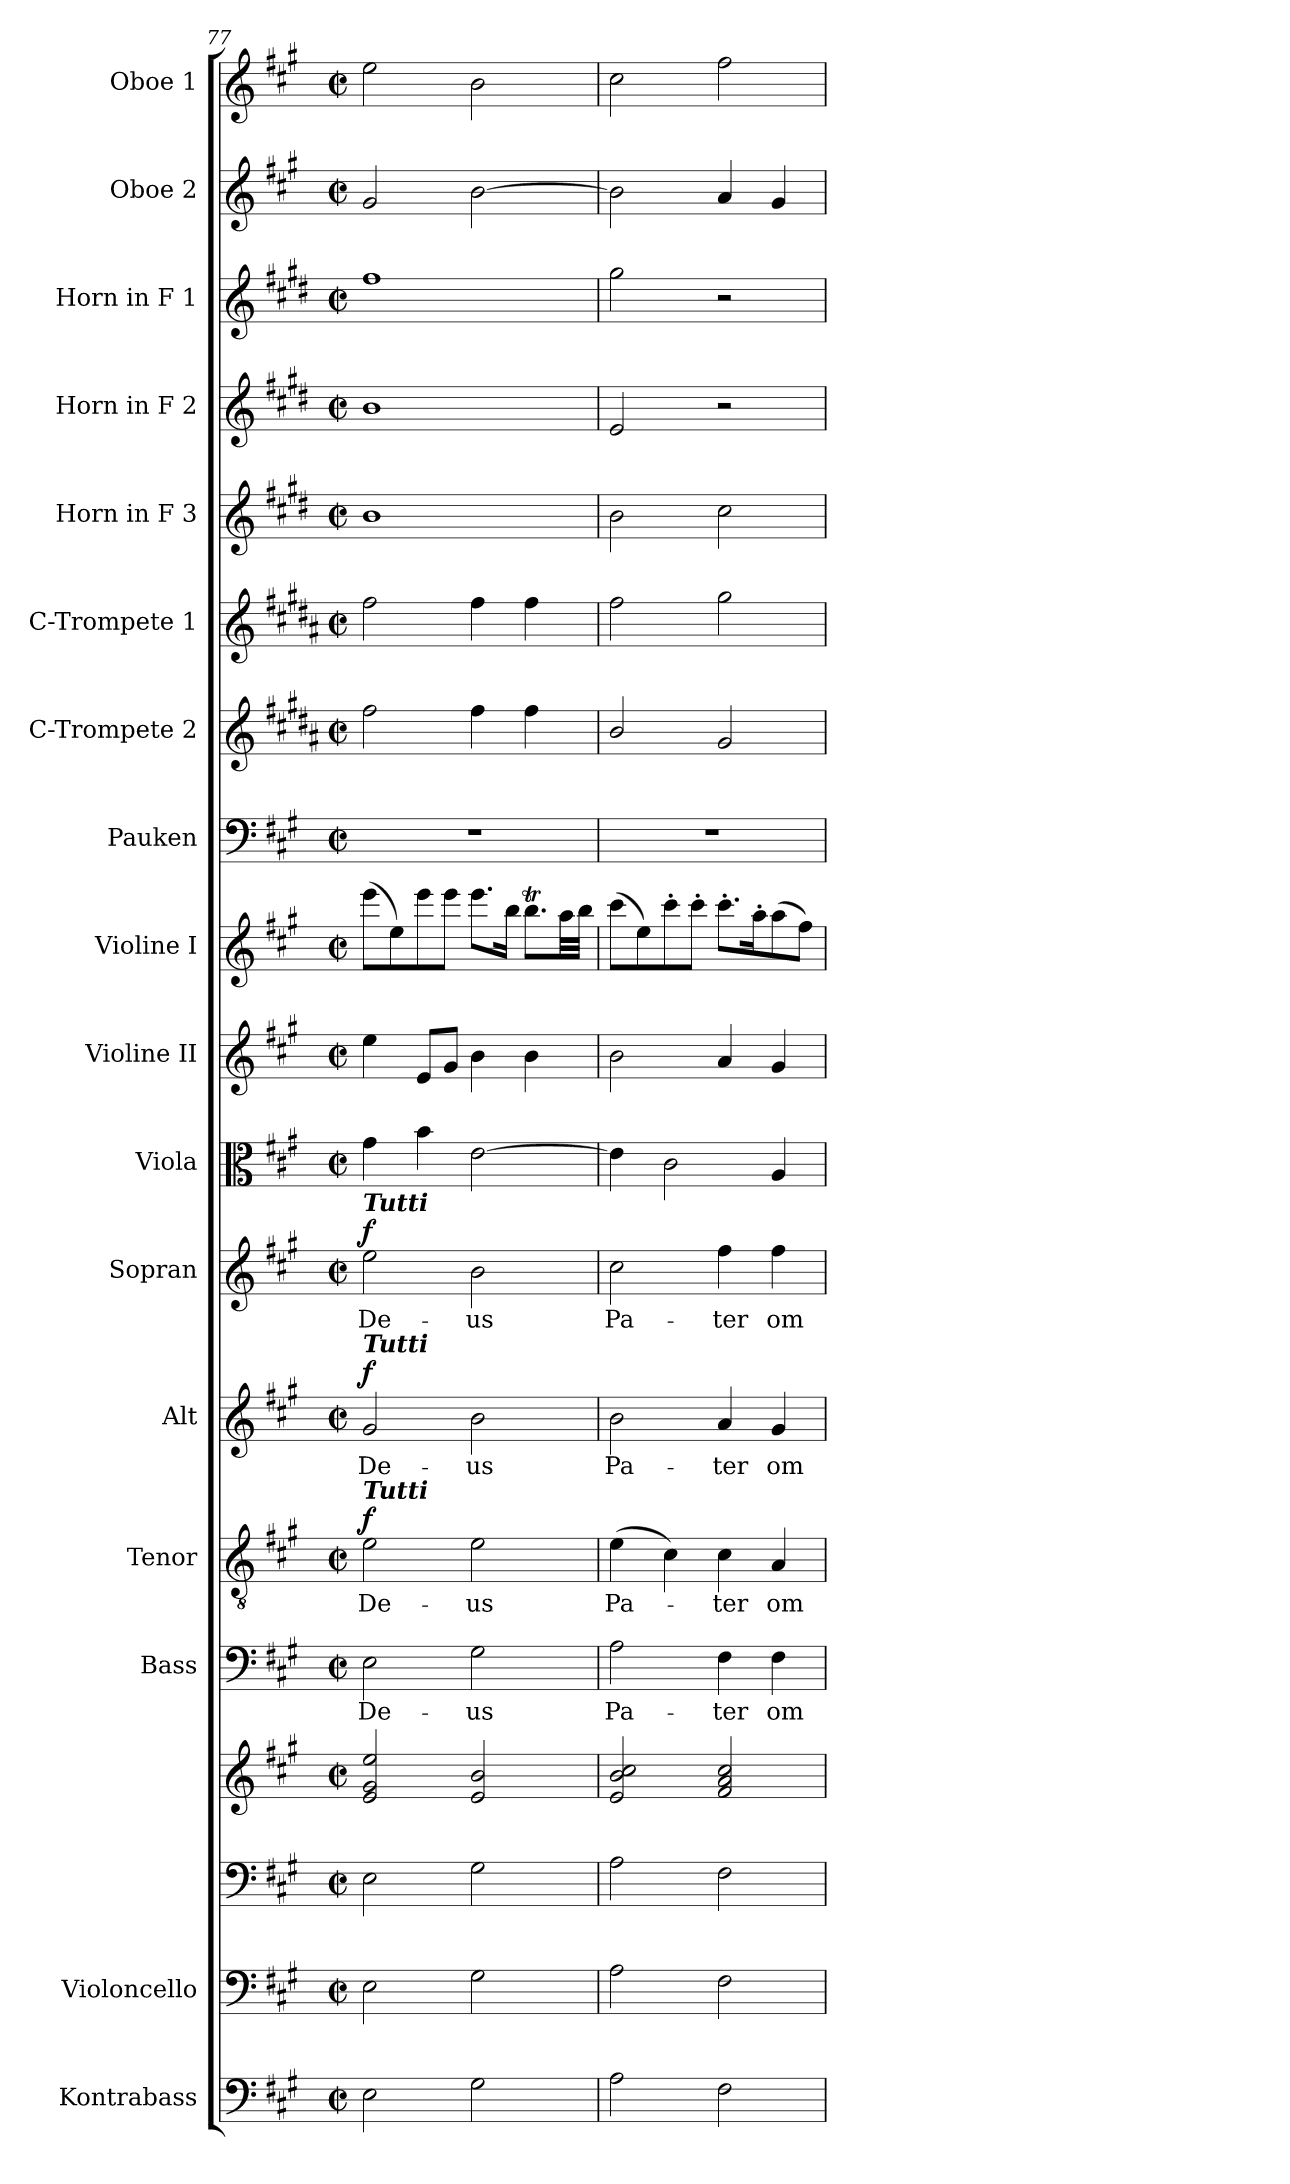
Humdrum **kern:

**kern	**kern	**kern	**kern	**kern	**text	**kern	**text	**dynam	**kern	**text	**dynam	**kern	**text	**dynam	**kern	**kern	**kern	**kern	**kern	**kern	**kern	**kern	**kern	**kern	**kern
*part18	*part17	*part16	*part16	*part15	*part15	*part14	*part14	*part14	*part13	*part13	*part13	*part12	*part12	*part12	*part11	*part10	*part9	*part8	*part7	*part6	*part5	*part4	*part3	*part2	*part1
*staff19	*staff18	*staff17	*staff16	*staff15	*staff15	*staff14	*staff14	*staff14	*staff13	*staff13	*staff13	*staff12	*staff12	*staff12	*staff11	*staff10	*staff9	*staff8	*staff7	*staff6	*staff5	*staff4	*staff3	*staff2	*staff1
*I"Kontrabass	*I"Violoncello	*	*	*I"Bass	*	*I"Tenor	*	*	*I"Alt	*	*	*I"Sopran	*	*	*I"Viola	*I"Violine II	*I"Violine I	*I"Pauken	*I"C-Trompete 2	*I"C-Trompete 1	*I"Horn in F 3	*I"Horn in F 2	*I"Horn in F 1	*I"Oboe 2	*I"Oboe 1
*I'Kb.	*I'Vc.	*	*	*I'B.	*	*I'T.	*	*	*I'A.	*	*	*I'S.	*	*	*I'Vla.	*I'Vl. II	*I'Vl. I	*I'Pk.	*I'C Trp. 2	*I'C Trp. 1	*	*	*	*I'Ob. 2	*I'Ob. 1
*clefF4	*clefF4	*clefF4	*clefG2	*clefF4	*	*clefGv2	*	*	*clefG2	*	*	*clefG2	*	*	*clefC3	*clefG2	*clefG2	*clefF4	*clefG2	*clefG2	*clefG2	*clefG2	*clefG2	*clefG2	*clefG2
*ITrd7c12	*	*	*	*	*	*	*	*	*	*	*	*	*	*	*	*	*	*	*ITrd1c2	*ITrd1c2	*ITrd4c7	*ITrd4c7	*ITrd4c7	*	*
*k[f#c#g#]	*k[f#c#g#]	*k[f#c#g#]	*k[f#c#g#]	*k[f#c#g#]	*	*k[f#c#g#]	*	*	*k[f#c#g#]	*	*	*k[f#c#g#]	*	*	*k[f#c#g#]	*k[f#c#g#]	*k[f#c#g#]	*k[f#c#g#]	*k[f#c#g#]	*k[f#c#g#]	*k[f#c#g#]	*k[f#c#g#]	*k[f#c#g#]	*k[f#c#g#]	*k[f#c#g#]
*A:	*A:	*A:	*A:	*A:	*	*A:	*	*	*A:	*	*	*A:	*	*	*A:	*A:	*A:	*A:	*A:	*A:	*A:	*A:	*A:	*A:	*A:
*M2/2	*M2/2	*M2/2	*M2/2	*M2/2	*	*M2/2	*	*	*M2/2	*	*	*M2/2	*	*	*M2/2	*M2/2	*M2/2	*M2/2	*M2/2	*M2/2	*M2/2	*M2/2	*M2/2	*M2/2	*M2/2
*met(c|)	*met(c|)	*met(c|)	*met(c|)	*met(c|)	*	*met(c|)	*	*	*met(c|)	*	*	*met(c|)	*	*	*met(c|)	*met(c|)	*met(c|)	*met(c|)	*met(c|)	*met(c|)	*met(c|)	*met(c|)	*met(c|)	*met(c|)	*met(c|)
=77	=77	=77	=77	=77	=77	=77	=77	=77	=77	=77	=77	=77	=77	=77	=77	=77	=77	=77	=77	=77	=77	=77	=77	=77	=77
!	!	!	!	!	!	!	!	!	!	!	!	!LO:TX:a:Bi:t=Tutti	!	!	!	!	!	!	!	!	!	!	!	!	!
!	!	!	!	!	!	!	!	!	!LO:TX:a:Bi:t=Tutti	!	!	!	!	!	!	!	!	!	!	!	!	!	!	!	!
!	!	!	!	!	!	!LO:TX:a:Bi:t=Tutti	!	!	!	!	!	!	!	!	!	!	!	!	!	!	!	!	!	!	!
!	!	!	!	!	!LO:LY:b	!	!LO:LY:b	!LO:DY:a	!	!LO:LY:b	!LO:DY:a	!	!LO:LY:b	!LO:DY:a	!	!	!	!	!	!	!	!	!	!	!
2EE\	2E\	2E\	2e/ 2g#/ 2ee/	2E\	De-	2e\	De-	f	2g#/	De-	f	2ee\	De-	f	4g#\	4ee\	(>8eee\L	1r	2ee\	2ee\	1e	1e	1b	2g#/	2ee\
.	.	.	.	.	.	.	.	.	.	.	.	.	.	.	.	.	8ee\)	.	.	.	.	.	.	.	.
.	.	.	.	.	.	.	.	.	.	.	.	.	.	.	4b\	8e/L	8eee\	.	.	.	.	.	.	.	.
.	.	.	.	.	.	.	.	.	.	.	.	.	.	.	.	8g#/J	8eee\J	.	.	.	.	.	.	.	.
!	!	!	!	!	!LO:LY:b	!	!LO:LY:b	!	!	!LO:LY:b	!	!	!LO:LY:b	!	!	!	!	!	!	!	!	!	!	!	!
2GG#\	2G#\	2G#\	2e/ 2b/	2G#\	-us	2e\	-us	.	2b\	-us	.	2b\	-us	.	[2e\	4b\	8.eee\L	.	4ee\	4ee\	.	.	.	[2b\	2b\
.	.	.	.	.	.	.	.	.	.	.	.	.	.	.	.	.	16bb\Jk	.	.	.	.	.	.	.	.
.	.	.	.	.	.	.	.	.	.	.	.	.	.	.	.	4b\	8.bbT\L	.	4ee\	4ee\	.	.	.	.	.
.	.	.	.	.	.	.	.	.	.	.	.	.	.	.	.	.	32aa\LL	.	.	.	.	.	.	.	.
.	.	.	.	.	.	.	.	.	.	.	.	.	.	.	.	.	32bb\JJJ	.	.	.	.	.	.	.	.
=78	=78	=78	=78	=78	=78	=78	=78	=78	=78	=78	=78	=78	=78	=78	=78	=78	=78	=78	=78	=78	=78	=78	=78	=78	=78
!	!	!	!	!	!LO:LY:b	!	!LO:LY:b	!	!	!LO:LY:b	!	!	!LO:LY:b	!	!	!	!	!	!	!	!	!	!	!	!
2AA\	2A\	2A\	2e/ 2b/ 2cc#/	2A\	Pa-	(>4e\	Pa-	.	2b\	Pa-	.	2cc#\	Pa-	.	4e\]	2b\	(>8ccc#\L	1r	2a/	2ee\	2e\	2A/	2cc#\	2b\]	2cc#\
.	.	.	.	.	.	.	.	.	.	.	.	.	.	.	.	.	8ee\)	.	.	.	.	.	.	.	.
.	.	.	.	.	.	4c#\)	.	.	.	.	.	.	.	.	2c#\	.	8ccc#'>\	.	.	.	.	.	.	.	.
.	.	.	.	.	.	.	.	.	.	.	.	.	.	.	.	.	8ccc#'>\J	.	.	.	.	.	.	.	.
!	!	!	!	!	!LO:LY:b	!	!LO:LY:b	!	!	!LO:LY:b	!	!	!LO:LY:b	!	!	!	!	!	!	!	!	!	!	!	!
2FF#\	2F#\	2F#\	2f#/ 2a/ 2cc#/	4F#\	-ter	4c#\	-ter	.	4a/	-ter	.	4ff#\	-ter	.	.	4a/	8.ccc#'>\L	.	2f#/	2ff#\	2f#\	2r	2r	4a/	2ff#\
.	.	.	.	.	.	.	.	.	.	.	.	.	.	.	.	.	16aa'>\k	.	.	.	.	.	.	.	.
!	!	!	!	!	!LO:LY:b	!	!LO:LY:b	!	!	!LO:LY:b	!	!	!LO:LY:b	!	!	!	!	!	!	!	!	!	!	!	!
.	.	.	.	4F#\	om-	4A/	om-	.	4g#/	om-	.	4ff#\	om-	.	4A/	4g#/	(>8aa\	.	.	.	.	.	.	4g#/	.
.	.	.	.	.	.	.	.	.	.	.	.	.	.	.	.	.	8ff#\J)	.	.	.	.	.	.	.	.
=	=	=	=	=	=	=	=	=	=	=	=	=	=	=	=	=	=	=	=	=	=	=	=	=	=
*-	*-	*-	*-	*-	*-	*-	*-	*-	*-	*-	*-	*-	*-	*-	*-	*-	*-	*-	*-	*-	*-	*-	*-	*-	*-
